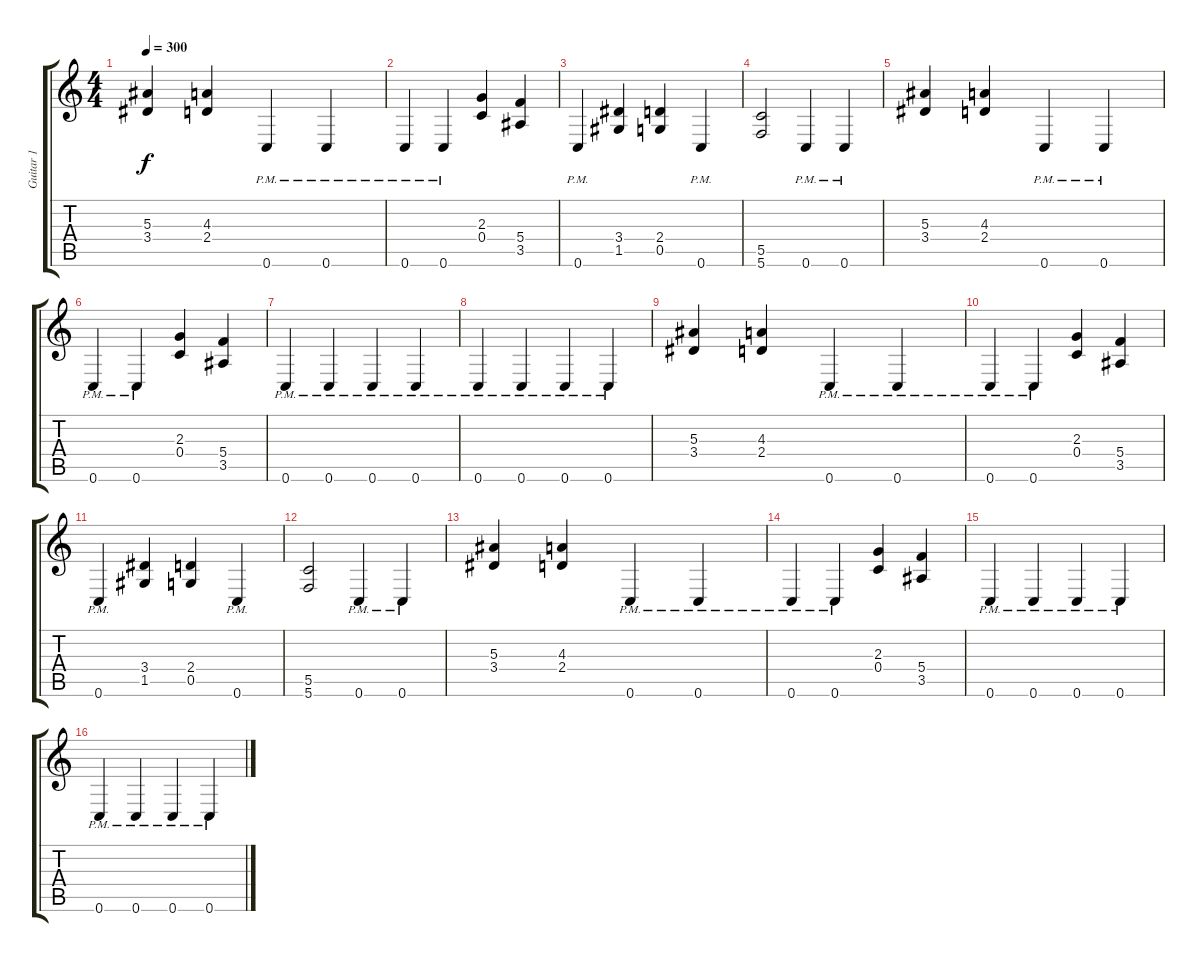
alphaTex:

\track ("Guitar 1" "Guitar 1") {instrument distortionguitar}
\staff {score tabs}
\tuning (D4 A3 F3 C3 G2 C2) {hide}
\ts (4 4)
\tempo 300
\clef g2
\ks c
(5.3 3.4).4{dy f} (4.3 2.4).4 0.6{pm}.4 0.6{pm}.4 |
0.6{pm}.4 0.6{pm}.4 (2.3 0.4).4 (5.4 3.5).4 |
0.6{pm}.4 (3.4 1.5).4 (2.4 0.5).4 0.6{pm}.4 |
(5.5 5.6).2 0.6{pm}.4 0.6{pm}.4 |
(5.3 3.4).4 (4.3 2.4).4 0.6{pm}.4 0.6{pm}.4 |
0.6{pm}.4 0.6{pm}.4 (2.3 0.4).4 (5.4 3.5).4 |
0.6{pm}.4 0.6{pm}.4 0.6{pm}.4 0.6{pm}.4 |
0.6{pm}.4 0.6{pm}.4 0.6{pm}.4 0.6{pm}.4 |
(5.3 3.4).4 (4.3 2.4).4 0.6{pm}.4 0.6{pm}.4 |
0.6{pm}.4 0.6{pm}.4 (2.3 0.4).4 (5.4 3.5).4 |
0.6{pm}.4 (3.4 1.5).4 (2.4 0.5).4 0.6{pm}.4 |
(5.5 5.6).2 0.6{pm}.4 0.6{pm}.4 |
(5.3 3.4).4 (4.3 2.4).4 0.6{pm}.4 0.6{pm}.4 |
0.6{pm}.4 0.6{pm}.4 (2.3 0.4).4 (5.4 3.5).4 |
0.6{pm}.4 0.6{pm}.4 0.6{pm}.4 0.6{pm}.4 |
0.6{pm}.4 0.6{pm}.4 0.6{pm}.4 0.6{pm}.4
